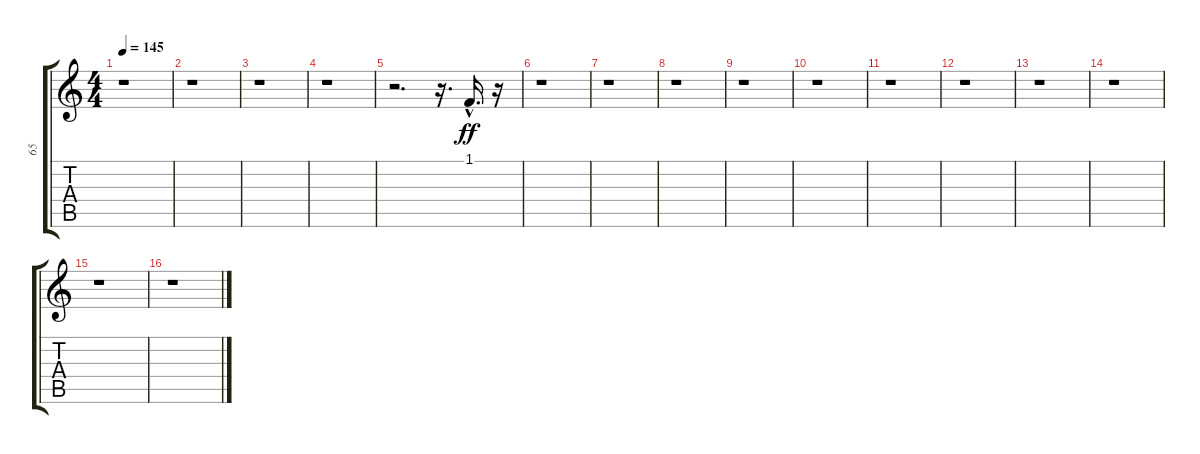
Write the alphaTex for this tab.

\track ("65" "65") {instrument voiceoohs}
\staff {score tabs}
\tuning (E4 B3 G3 D3 A2 E2) {hide}
\ts (4 4)
\tempo 145
\clef g2
\ks c
r.1{dy ff} |
r.1 |
r.1 |
r.1 |
r.2{d} r.16{d} 1.1{hac}.16{d} r.16 |
r.1 |
r.1 |
r.1 |
r.1 |
r.1 |
r.1 |
r.1 |
r.1 |
r.1 |
r.1 |
r.1
